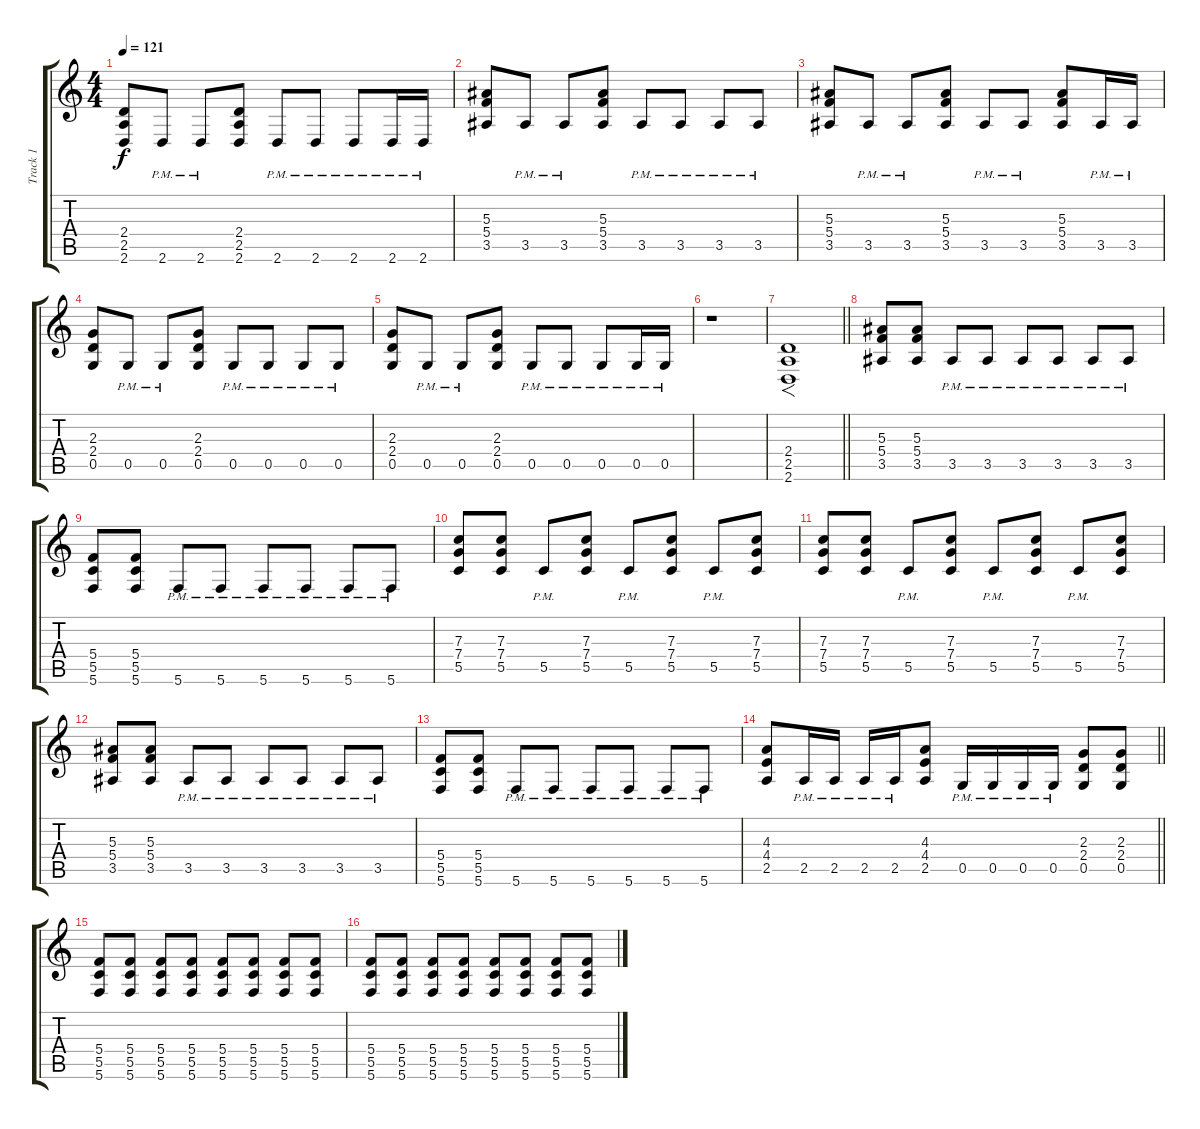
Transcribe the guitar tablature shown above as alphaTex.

\track ("Track 1" "Track 1") {instrument overdrivenguitar}
\staff {score tabs}
\tuning (D4 A3 F3 C3 G2 C2) {hide}
\ts (4 4)
\tempo 121
\clef g2
\ks c
(2.4 2.5 2.6).8{dy f} 2.6{pm}.8 2.6{pm}.8 (2.4 2.5 2.6).8 2.6{pm}.8 2.6{pm}.8 2.6{pm}.8 2.6{pm}.16 2.6{pm}.16 |
(5.3 5.4 3.5).8 3.5{pm}.8 3.5{pm}.8 (5.3 5.4 3.5).8 3.5{pm}.8 3.5{pm}.8 3.5{pm}.8 3.5{pm}.8 |
(5.3 5.4 3.5).8 3.5{pm}.8 3.5{pm}.8 (5.3 5.4 3.5).8 3.5{pm}.8 3.5{pm}.8 (5.3 5.4 3.5).8 3.5{pm}.16 3.5{pm}.16 |
(2.3 2.4 0.5).8 0.5{pm}.8 0.5{pm}.8 (2.3 2.4 0.5).8 0.5{pm}.8 0.5{pm}.8 0.5{pm}.8 0.5{pm}.8 |
(2.3 2.4 0.5).8 0.5{pm}.8 0.5{pm}.8 (2.3 2.4 0.5).8 0.5{pm}.8 0.5{pm}.8 0.5{pm}.8 0.5{pm}.16 0.5{pm}.16 |
r.1 |
\barLineRight lightlight
(2.4 2.5 2.6).1{f} |
\section ("" "")
(5.3 5.4 3.5).8 (5.3 5.4 3.5).8 3.5{pm}.8 3.5{pm}.8 3.5{pm}.8 3.5{pm}.8 3.5{pm}.8 3.5{pm}.8 |
(5.4 5.5 5.6).8 (5.4 5.5 5.6).8 5.6{pm}.8 5.6{pm}.8 5.6{pm}.8 5.6{pm}.8 5.6{pm}.8 5.6{pm}.8 |
(7.3 7.4 5.5).8 (7.3 7.4 5.5).8 5.5{pm}.8 (7.3 7.4 5.5).8 5.5{pm}.8 (7.3 7.4 5.5).8 5.5{pm}.8 (7.3 7.4 5.5).8 |
(7.3 7.4 5.5).8 (7.3 7.4 5.5).8 5.5{pm}.8 (7.3 7.4 5.5).8 5.5{pm}.8 (7.3 7.4 5.5).8 5.5{pm}.8 (7.3 7.4 5.5).8 |
(5.3 5.4 3.5).8 (5.3 5.4 3.5).8 3.5{pm}.8 3.5{pm}.8 3.5{pm}.8 3.5{pm}.8 3.5{pm}.8 3.5{pm}.8 |
(5.4 5.5 5.6).8 (5.4 5.5 5.6).8 5.6{pm}.8 5.6{pm}.8 5.6{pm}.8 5.6{pm}.8 5.6{pm}.8 5.6{pm}.8 |
\barLineRight lightlight
(4.3 4.4 2.5).8 2.5{pm}.16 2.5{pm}.16 2.5{pm}.16 2.5{pm}.16 (4.3 4.4 2.5).8 0.5{pm}.16 0.5{pm}.16 0.5{pm}.16 0.5{pm}.16 (2.3 2.4 0.5).8 (2.3 2.4 0.5).8 |
\section ("" "")
(5.4 5.5 5.6).8 (5.4 5.5 5.6).8 (5.4 5.5 5.6).8 (5.4 5.5 5.6).8 (5.4 5.5 5.6).8 (5.4 5.5 5.6).8 (5.4 5.5 5.6).8 (5.4 5.5 5.6).8 |
(5.4 5.5 5.6).8 (5.4 5.5 5.6).8 (5.4 5.5 5.6).8 (5.4 5.5 5.6).8 (5.4 5.5 5.6).8 (5.4 5.5 5.6).8 (5.4 5.5 5.6).8 (5.4 5.5 5.6).8
